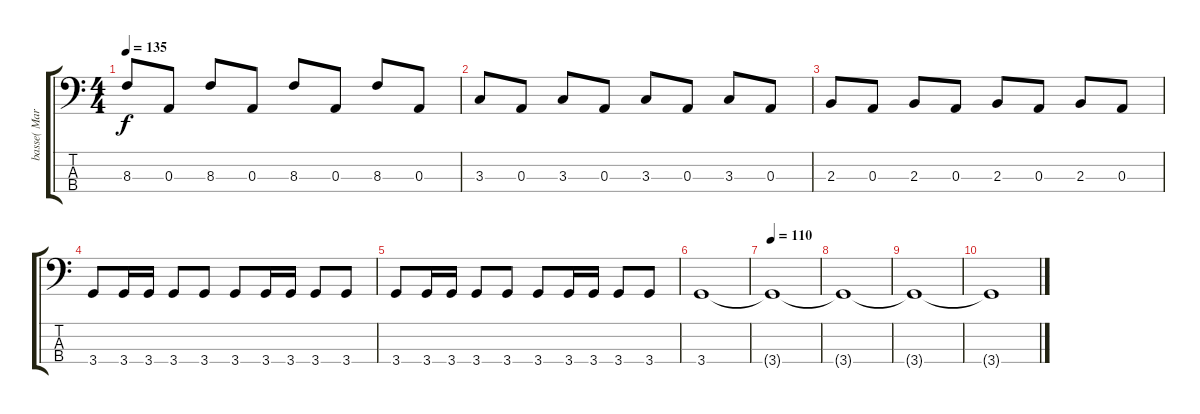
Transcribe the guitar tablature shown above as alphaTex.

\track ("basse( Mark )" "basse( Mar") {instrument electricbasspick}
\staff {score tabs}
\tuning (G2 D2 A1 E1) {hide}
\ts (4 4)
\tempo 135
\clef f4
\ks c
8.3.8{dy f} 0.3.8 8.3.8 0.3.8 8.3.8 0.3.8 8.3.8 0.3.8 |
3.3.8 0.3.8 3.3.8 0.3.8 3.3.8 0.3.8 3.3.8 0.3.8 |
2.3.8 0.3.8 2.3.8 0.3.8 2.3.8 0.3.8 2.3.8 0.3.8 |
3.4.8 3.4.16 3.4.16 3.4.8 3.4.8 3.4.8 3.4.16 3.4.16 3.4.8 3.4.8 |
3.4.8 3.4.16 3.4.16 3.4.8 3.4.8 3.4.8 3.4.16 3.4.16 3.4.8 3.4.8 |
3.4.1 |
\tempo 110
3.4{t}.1{volume 10} |
3.4{t}.1 |
3.4{t}.1 |
3.4{t}.1
